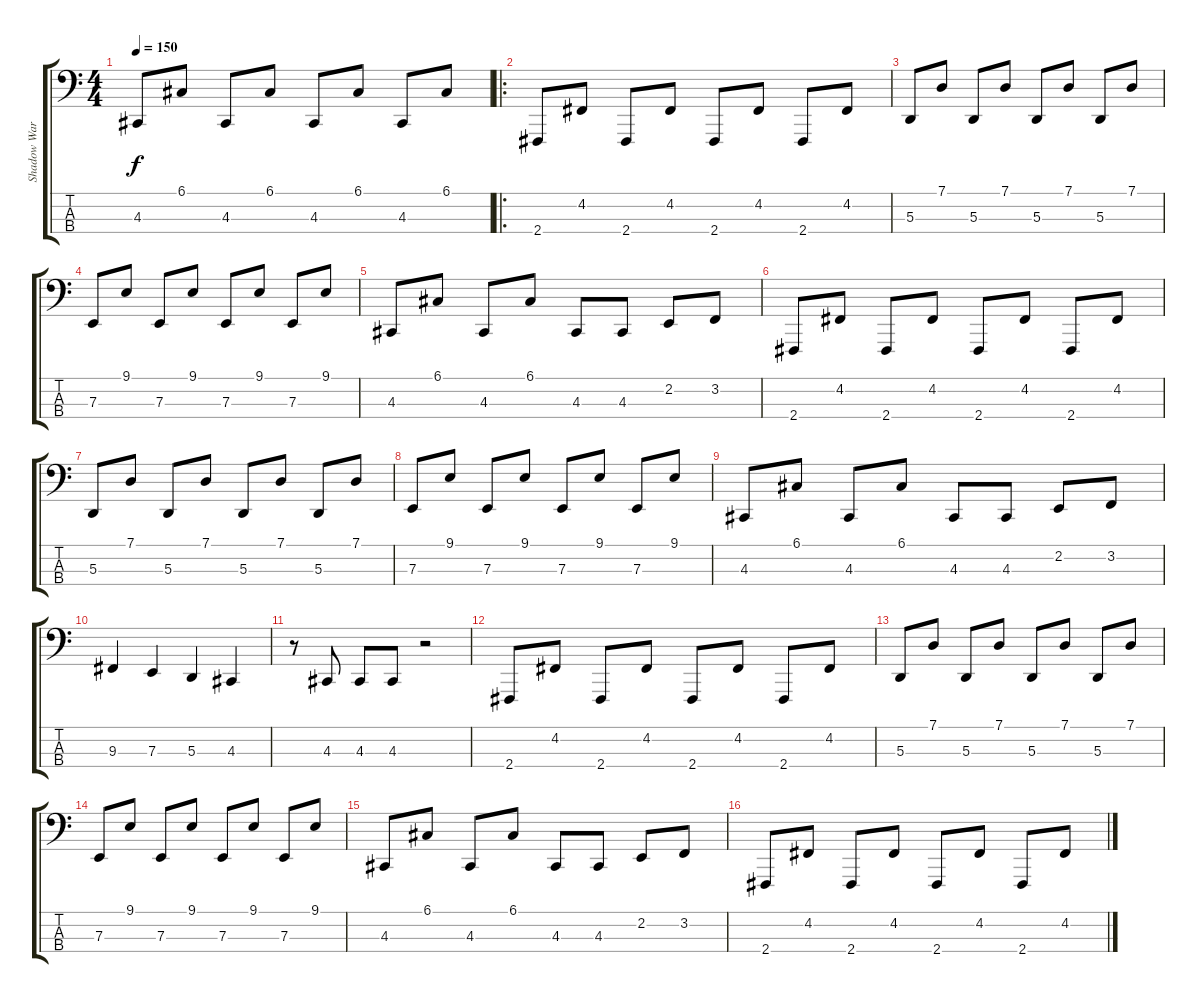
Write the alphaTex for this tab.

\track ("Shadow Warriors - Stage 3" "Shadow War") {instrument lead2sawtooth}
\staff {score tabs}
\tuning (G2 D2 A1 E1) {hide}
\ts (4 4)
\tempo 150
\clef f4
\ks c
4.3.8{dy f instrument lead2sawtooth} 6.1.8 4.3.8 6.1.8 4.3.8 6.1.8 4.3.8 6.1.8 |
\ro
2.4.8 4.2.8 2.4.8 4.2.8 2.4.8 4.2.8 2.4.8 4.2.8 |
5.3.8 7.1.8 5.3.8 7.1.8 5.3.8 7.1.8 5.3.8 7.1.8 |
7.3.8 9.1.8 7.3.8 9.1.8 7.3.8 9.1.8 7.3.8 9.1.8 |
4.3.8 6.1.8 4.3.8 6.1.8 4.3.8 4.3.8 2.2.8 3.2.8 |
2.4.8 4.2.8 2.4.8 4.2.8 2.4.8 4.2.8 2.4.8 4.2.8 |
5.3.8 7.1.8 5.3.8 7.1.8 5.3.8 7.1.8 5.3.8 7.1.8 |
7.3.8 9.1.8 7.3.8 9.1.8 7.3.8 9.1.8 7.3.8 9.1.8 |
4.3.8 6.1.8 4.3.8 6.1.8 4.3.8 4.3.8 2.2.8 3.2.8 |
9.3.4 7.3.4 5.3.4 4.3.4 |
r.8 4.3.8 4.3.8 4.3.8 r.2 |
2.4.8 4.2.8 2.4.8 4.2.8 2.4.8 4.2.8 2.4.8 4.2.8 |
5.3.8 7.1.8 5.3.8 7.1.8 5.3.8 7.1.8 5.3.8 7.1.8 |
7.3.8 9.1.8 7.3.8 9.1.8 7.3.8 9.1.8 7.3.8 9.1.8 |
4.3.8 6.1.8 4.3.8 6.1.8 4.3.8 4.3.8 2.2.8 3.2.8 |
2.4.8 4.2.8 2.4.8 4.2.8 2.4.8 4.2.8 2.4.8 4.2.8
